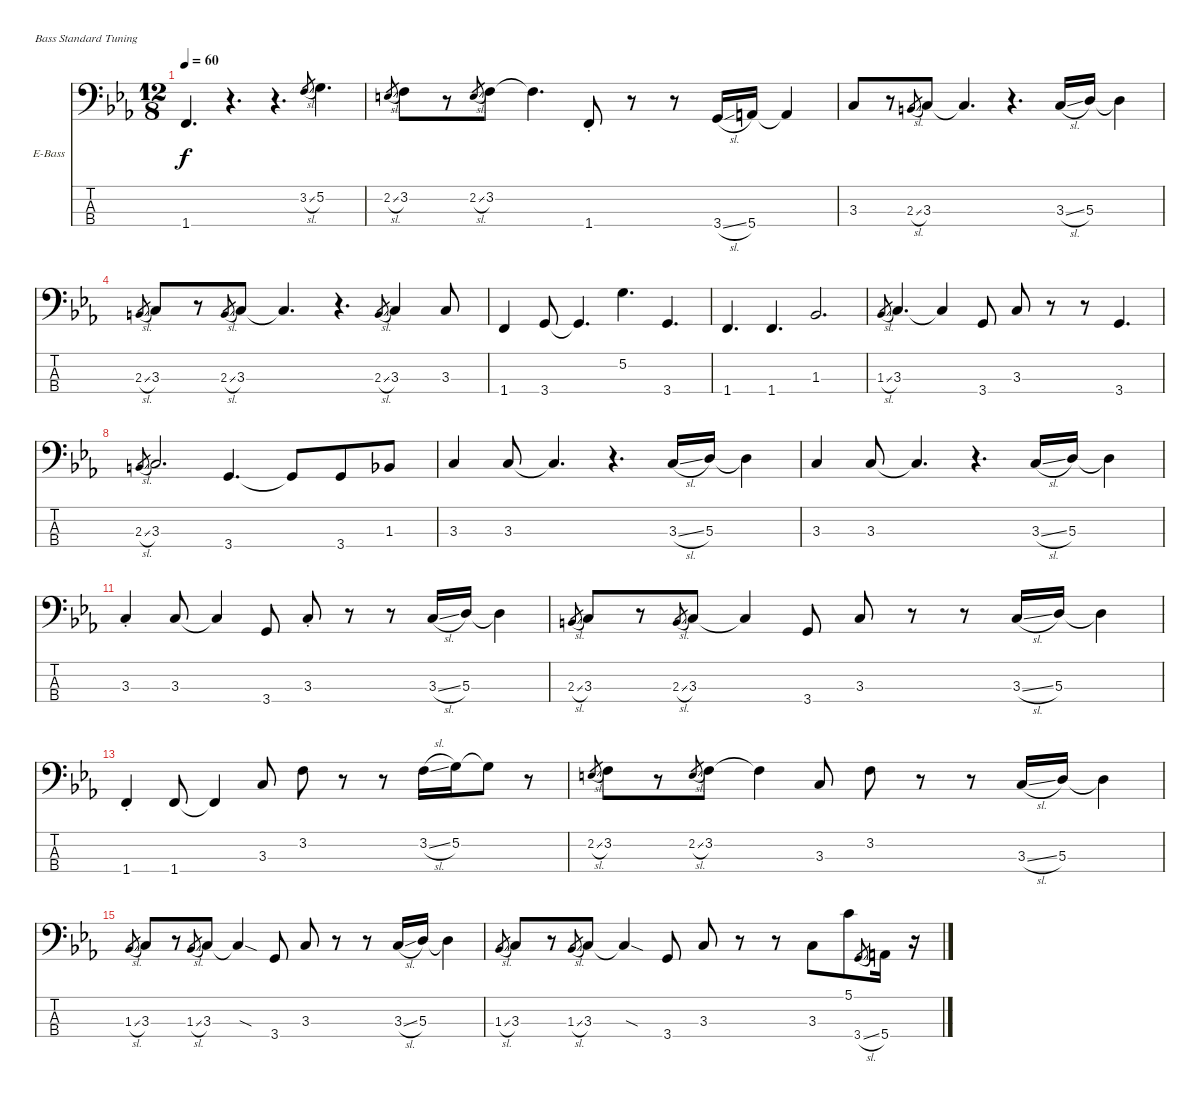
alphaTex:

\bracketExtendMode nobrackets
\firstSystemTrackNameOrientation horizontal
\otherSystemsTrackNameOrientation horizontal
\defaultBarNumberDisplay FirstOfSystem
\track ("Electric Bass" "E-Bass") {instrument electricbassfinger}
\staff {score tabs}
\tuning (G2 D2 A1 E1)
\ts (12 8)
\tempo 60
\clef f4
\scale
0.333333
\ks cminor
1.4.4{d dy f} r.4{d} r.4{d} 3.2{sl}.8{gr} 5.2.4{d} |
\scale
0.333333 2.2{sl}.8{gr} 3.2.8 r.8 2.2{sl}.8{gr} 3.2.8 3.2{t}.4{d} 1.4{st}.8 r.8 r.8 3.4{sl}.16 5.4.16 5.4{t}.4 |
\scale
0.333333 3.3.8 r.8 2.3{sl}.8{gr} 3.3.8 3.3{t}.4{d} r.4{d} 3.3{sl}.16 5.3.16 5.3{t}.4 |
\scale
0.333333 2.3{sl}.8{gr} 3.3.8 r.8 2.3{sl}.8{gr} 3.3.8 3.3{t}.4{d} r.4{d} 2.3{sl}.8{gr} 3.3.4 3.3.8 |
\scale
0.333333 1.4.4 3.4.8 3.4{t}.4{d} 5.2.4{d} 3.4.4{d} |
\scale
0.333333 1.4.4{d} 1.4.4{d} 1.3.2{d} |
\scale
0.333333 1.3{sl}.8{gr} 3.3.4{d} 3.3{t}.4 3.4.8 3.3.8 r.8 r.8 3.4.4{d} |
\scale
0.333333 2.3{sl}.8{gr} 3.3.2{d} 3.4.4{d} 3.4{t}.8 3.4.8 1.3.8 |
\scale
0.333333 3.3.4 3.3.8 3.3{t}.4{d} r.4{d} 3.3{sl}.16 5.3.16 5.3{t}.4 |
\scale
0.333333 3.3.4 3.3.8 3.3{t}.4{d} r.4{d} 3.3{sl}.16 5.3.16 5.3{t}.4 |
\scale
0.333333 3.3{st}.4 3.3.8 3.3{t}.4 3.4.8 3.3{st}.8 r.8 r.8 3.3{sl}.16 5.3.16 5.3{t}.4 |
\scale
0.333333 2.3{sl}.8{gr} 3.3.8 r.8 2.3{sl}.8{gr} 3.3.8 3.3{t}.4 3.4.8 3.3.8 r.8 r.8 3.3{sl}.16 5.3.16 5.3{t}.4 |
\scale
0.333333 1.4{st}.4 1.4.8 1.4{t}.4 3.3.8 3.2.8 r.8 r.8 3.2{sl}.16 5.2.16 5.2{t}.8 r.8 |
\scale
0.333333 2.2{sl}.8{gr} 3.2.8 r.8 2.2{sl}.8{gr} 3.2.8 3.2{t}.4 3.3.8 3.2.8 r.8 r.8 3.3{sl}.16 5.3.16 5.3{t}.4 |
\scale
0.333333 1.3{sl}.8{gr} 3.3.8 r.8 1.3{sl}.8{gr} 3.3.8 3.3{sod t}.4 3.4.8 3.3.8 r.8 r.8 3.3{sl}.16 5.3.16 5.3{t}.4 |
\scale
0.333333 1.3{sl}.8{gr} 3.3.8 r.8 1.3{sl}.8{gr} 3.3.8 3.3{sod t}.4 3.4.8 3.3.8 r.8 r.8 3.3.8 5.1.8 3.4{sl}.8{gr} 5.4.16 r.16
